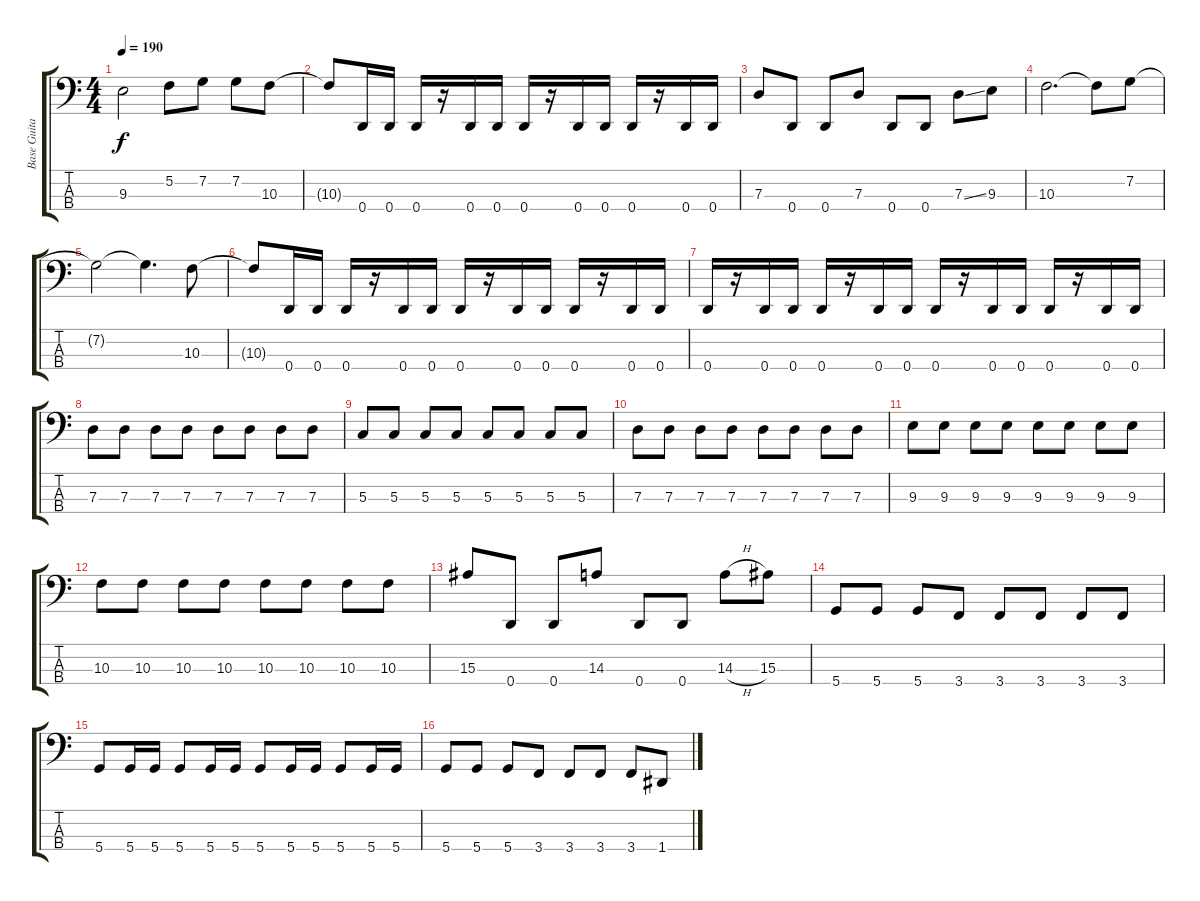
\track ("Base Guitar" "Base Guita") {instrument electricbassfinger}
\staff {score tabs}
\tuning (F2 C2 G1 D1) {hide}
\ts (4 4)
\tempo 190
\clef f4
\ks c
9.3{t}.2{dy f} 5.2.8 7.2.8 7.2.8 10.3.8 |
10.3{t}.8 0.4.16 0.4.16 0.4.16 r.16 0.4.16 0.4.16 0.4.16 r.16 0.4.16 0.4.16 0.4.16 r.16 0.4.16 0.4.16 |
7.3.8 0.4.8 0.4.8 7.3.8 0.4.8 0.4.8 7.3{ss}.8 9.3.8 |
10.3.2{d} 10.3{t}.8 7.2.8 |
7.2{t}.2 7.2{t}.4{d} 10.3.8 |
10.3{t}.8 0.4.16 0.4.16 0.4.16 r.16 0.4.16 0.4.16 0.4.16 r.16 0.4.16 0.4.16 0.4.16 r.16 0.4.16 0.4.16 |
0.4.16 r.16 0.4.16 0.4.16 0.4.16 r.16 0.4.16 0.4.16 0.4.16 r.16 0.4.16 0.4.16 0.4.16 r.16 0.4.16 0.4.16 |
7.3.8 7.3.8 7.3.8 7.3.8 7.3.8 7.3.8 7.3.8 7.3.8 |
5.3.8 5.3.8 5.3.8 5.3.8 5.3.8 5.3.8 5.3.8 5.3.8 |
7.3.8 7.3.8 7.3.8 7.3.8 7.3.8 7.3.8 7.3.8 7.3.8 |
9.3.8 9.3.8 9.3.8 9.3.8 9.3.8 9.3.8 9.3.8 9.3.8 |
10.3.8 10.3.8 10.3.8 10.3.8 10.3.8 10.3.8 10.3.8 10.3.8 |
15.3.8 0.4.8 0.4.8 14.3.8 0.4.8 0.4.8 14.3{h}.8 15.3.8 |
5.4.8 5.4.8 5.4.8 3.4.8 3.4.8 3.4.8 3.4.8 3.4.8 |
5.4.8 5.4.16 5.4.16 5.4.8 5.4.16 5.4.16 5.4.8 5.4.16 5.4.16 5.4.8 5.4.16 5.4.16 |
5.4.8 5.4.8 5.4.8 3.4.8 3.4.8 3.4.8 3.4.8 1.4.8
